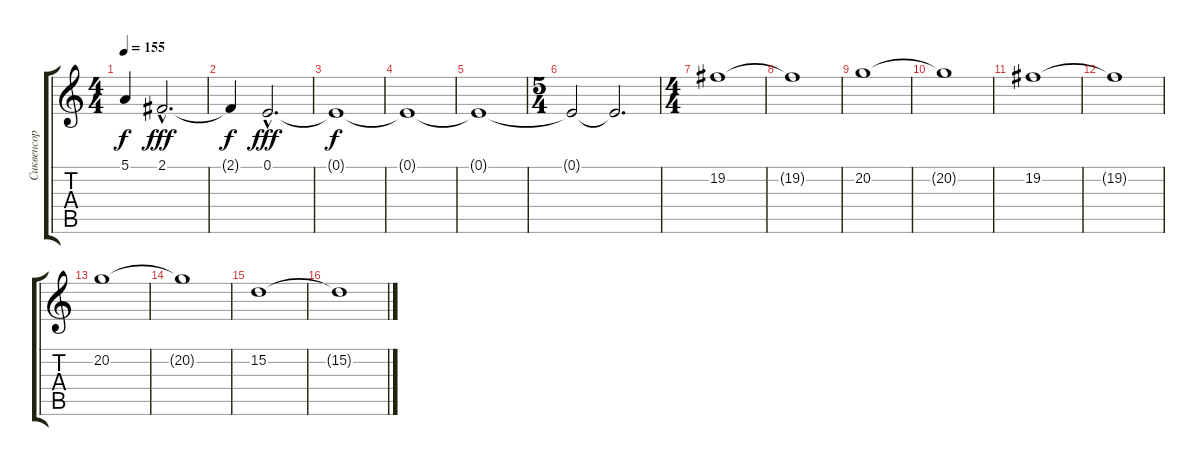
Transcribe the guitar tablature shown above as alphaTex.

\track ("Сиквенсор" "Сиквенсор") {instrument stringensemble1}
\staff {score tabs}
\tuning (E4 B3 G3 D3 A2 E2) {hide}
\ts (4 4)
\tempo 155
\clef g2
\ks c
5.1{t}.4{dy f} 2.1{hac}.2{d dy fff} |
2.1{t}.4{dy f} 0.1{hac}.2{d dy fff} |
0.1{t}.1{dy f} |
0.1{t}.1 |
0.1{t}.1 |
\ts (5 4)
0.1{t}.2 0.1{t}.2{d} |
\ts (4 4)
19.2.1 |
19.2{t}.1 |
20.2.1 |
20.2{t}.1 |
19.2.1 |
19.2{t}.1 |
20.2.1 |
20.2{t}.1 |
15.2.1 |
15.2{t}.1
